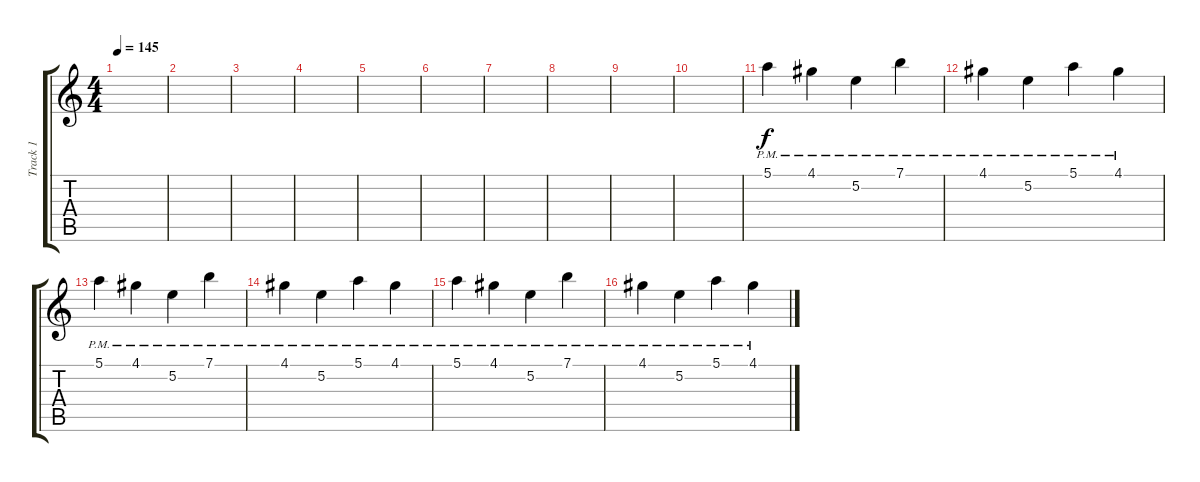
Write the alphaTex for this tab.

\track ("Track 1" "Track 1") {instrument electricguitarclean}
\staff {score tabs}
\tuning (E4 B3 G3 D3 A2 E2) {hide}
\ts (4 4)
\tempo 145
\clef g2
\ks c
|
|
|
|
|
|
|
|
|
|
5.1{pm}.4 4.1{pm}.4 5.2{pm}.4 7.1{pm}.4 |
4.1{pm}.4 5.2{pm}.4 5.1{pm}.4 4.1{pm}.4 |
5.1{pm}.4 4.1{pm}.4 5.2{pm}.4 7.1{pm}.4 |
4.1{pm}.4 5.2{pm}.4 5.1{pm}.4 4.1{pm}.4 |
5.1{pm}.4 4.1{pm}.4 5.2{pm}.4 7.1{pm}.4 |
4.1{pm}.4 5.2{pm}.4 5.1{pm}.4 4.1{pm}.4
